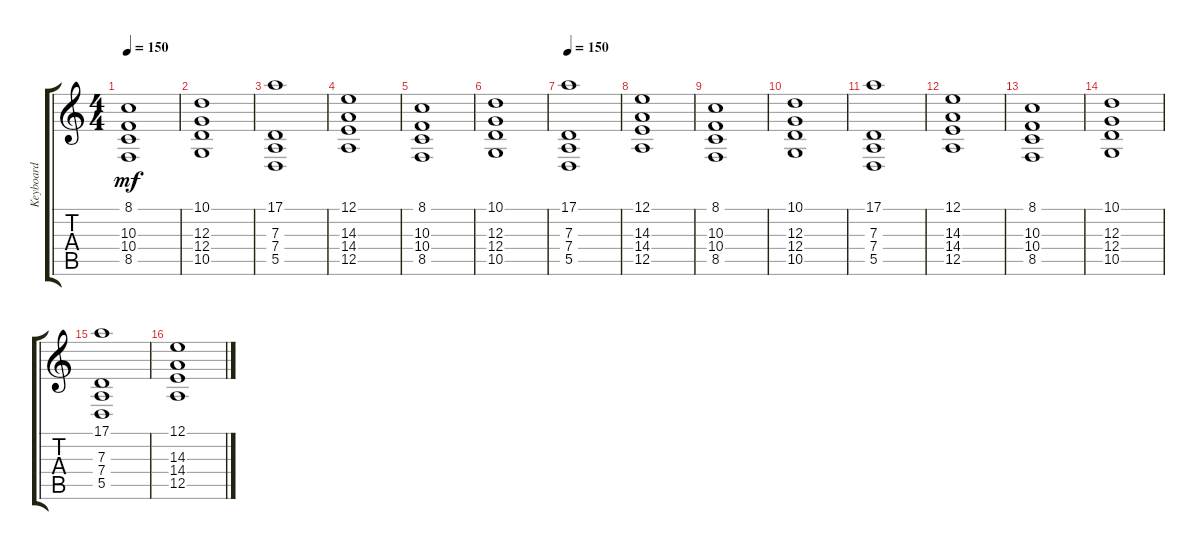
\track ("Keyboard" "Keyboard") {instrument choiraahs}
\staff {score tabs}
\tuning (E4 B3 G3 D3 A2 E2) {hide}
\ts (4 4)
\tempo 150
\clef g2
\ks c
(8.1 10.3 10.4 8.5).1{dy mf} |
(10.1 12.3 12.4 10.5).1 |
(17.1 7.3 7.4 5.5).1 |
(12.1 14.3 14.4 12.5).1 |
(8.1 10.3 10.4 8.5).1 |
(10.1 12.3 12.4 10.5).1 |
\tempo 150
(17.1 7.3 7.4 5.5).1 |
(12.1 14.3 14.4 12.5).1 |
(8.1 10.3 10.4 8.5).1 |
(10.1 12.3 12.4 10.5).1 |
(17.1 7.3 7.4 5.5).1 |
(12.1 14.3 14.4 12.5).1 |
(8.1 10.3 10.4 8.5).1 |
(10.1 12.3 12.4 10.5).1 |
(17.1 7.3 7.4 5.5).1 |
(12.1 14.3 14.4 12.5).1
